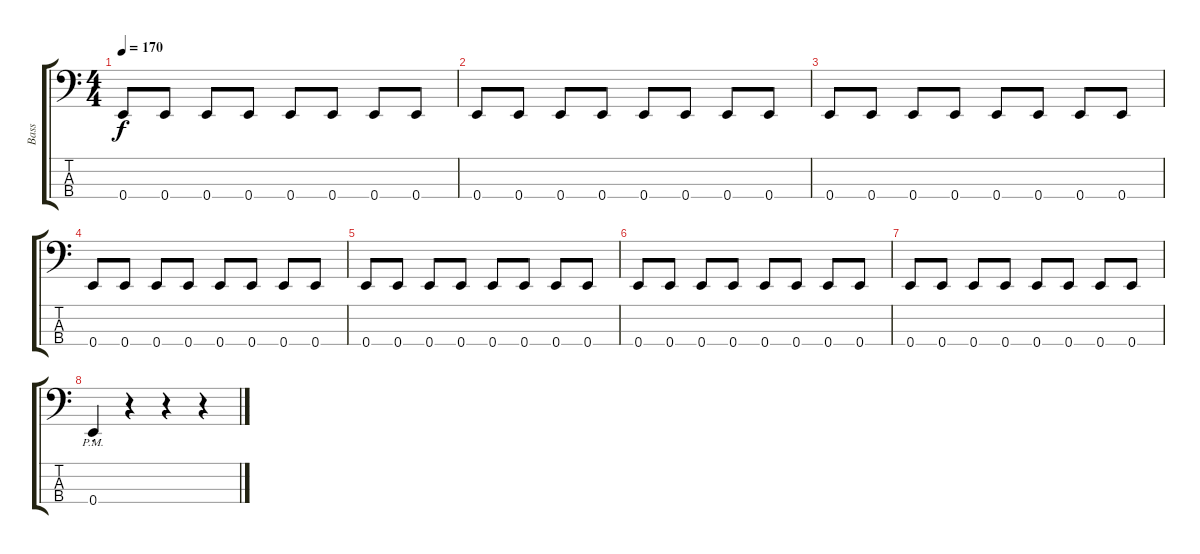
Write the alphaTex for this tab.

\track ("Bass" "Bass") {instrument electricbassfinger}
\staff {score tabs}
\tuning (G2 D2 A1 E1) {hide}
\ts (4 4)
\tempo 170
\clef f4
\ks c
0.4.8{dy f} 0.4.8 0.4.8 0.4.8 0.4.8 0.4.8 0.4.8 0.4.8 |
0.4.8 0.4.8 0.4.8 0.4.8 0.4.8 0.4.8 0.4.8 0.4.8 |
0.4.8 0.4.8 0.4.8 0.4.8 0.4.8 0.4.8 0.4.8 0.4.8 |
0.4.8 0.4.8 0.4.8 0.4.8 0.4.8 0.4.8 0.4.8 0.4.8 |
0.4.8 0.4.8 0.4.8 0.4.8 0.4.8 0.4.8 0.4.8 0.4.8 |
0.4.8 0.4.8 0.4.8 0.4.8 0.4.8 0.4.8 0.4.8 0.4.8 |
0.4.8 0.4.8 0.4.8 0.4.8 0.4.8 0.4.8 0.4.8 0.4.8 |
0.4{pm st}.4 r.4 r.4 r.4
